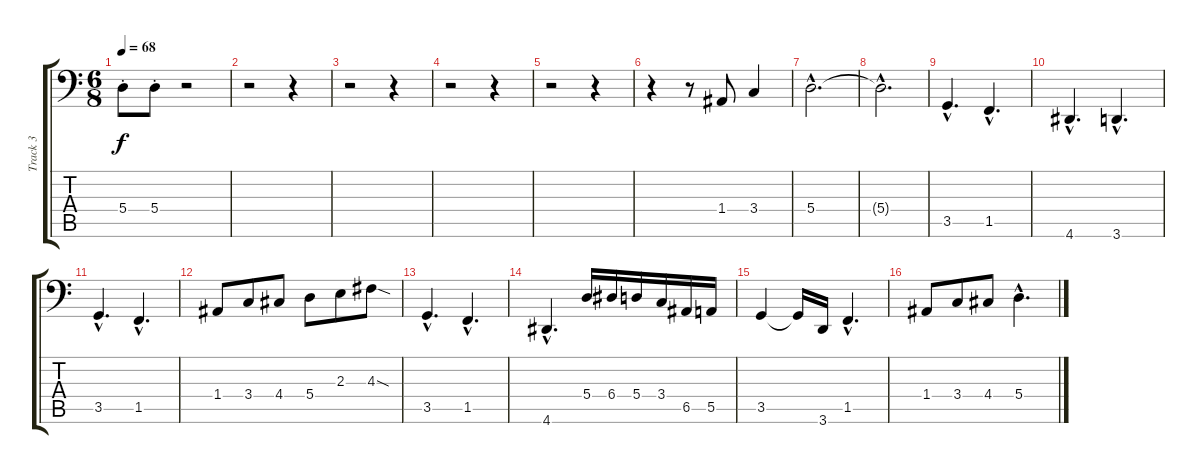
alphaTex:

\track ("Track 3" "Track 3") {instrument electricbassfinger}
\staff {score tabs}
\tuning (C3 G2 D2 A1 E1 B0) {hide}
\ts (6 8)
\tempo 68
\clef f4
\ks c
5.4{st}.8{dy f} 5.4{st}.8 r.2 |
r.2 r.4 |
r.2 r.4 |
r.2 r.4 |
r.2 r.4 |
r.4 r.8 1.4.8 3.4.4 |
5.4{hac}.2{d} |
5.4{hac t}.2{d} |
3.5{hac}.4{d} 1.5{hac}.4{d} |
4.6{hac}.4{d} 3.6{hac}.4{d} |
3.5{hac}.4{d} 1.5{hac}.4{d} |
1.4.8 3.4.8 4.4.8 5.4.8 2.3.8 4.3{sod}.8 |
3.5{hac}.4{d} 1.5{hac}.4{d} |
4.6{hac}.4{d} 5.4.16 6.4.16 5.4.16 3.4.16 6.5.16 5.5.16 |
3.5.4 3.5{t}.16 3.6.16 1.5{hac}.4{d} |
1.4.8 3.4.8 4.4.8 5.4{hac}.4{d}
